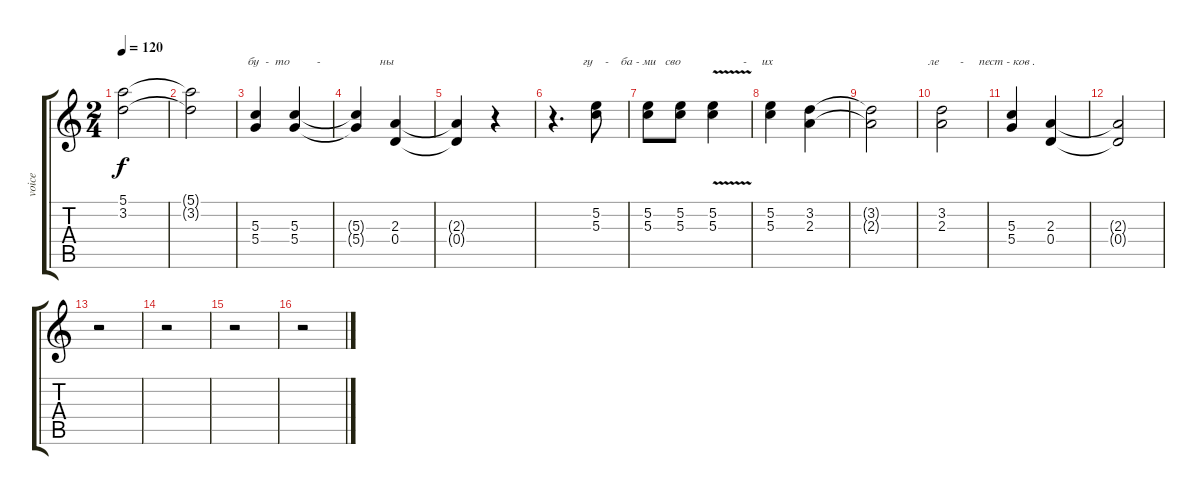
\track ("voice" "voice") {instrument synthbass1}
\staff {score tabs}
\tuning (E4 B3 G3 D3 A2 E2) {hide}
\ts (2 4)
\tempo 120
\clef g2
\ks c
(5.1{t} 3.2{t}).2{dy f} |
(5.1{t} 3.2{t}).2{txt "                   бу  -  то         -"} |
(5.3 5.4).4 (5.3 5.4).4 |
(5.3{t} 5.4{t}).4{txt "        ны"} (2.3 0.4).4 |
(2.3{t} 0.4{t}).4 r.4 |
r.4{d txt "          гу    -    ба - ми   сво "} (5.2 5.3).8 |
(5.2 5.3).8 (5.2 5.3).8 (5.2{v} 5.3).4{txt "          -     их"} |
(5.2 5.3).4 (3.2 2.3).4 |
(3.2{t} 2.3{t}).2{txt "                   ле       -     пест - ков ."} |
(3.2 2.3).2 |
(5.3 5.4).4 (2.3 0.4).4 |
(2.3{t} 0.4{t}).2 |
r.2 |
r.2 |
r.2 |
r.2
